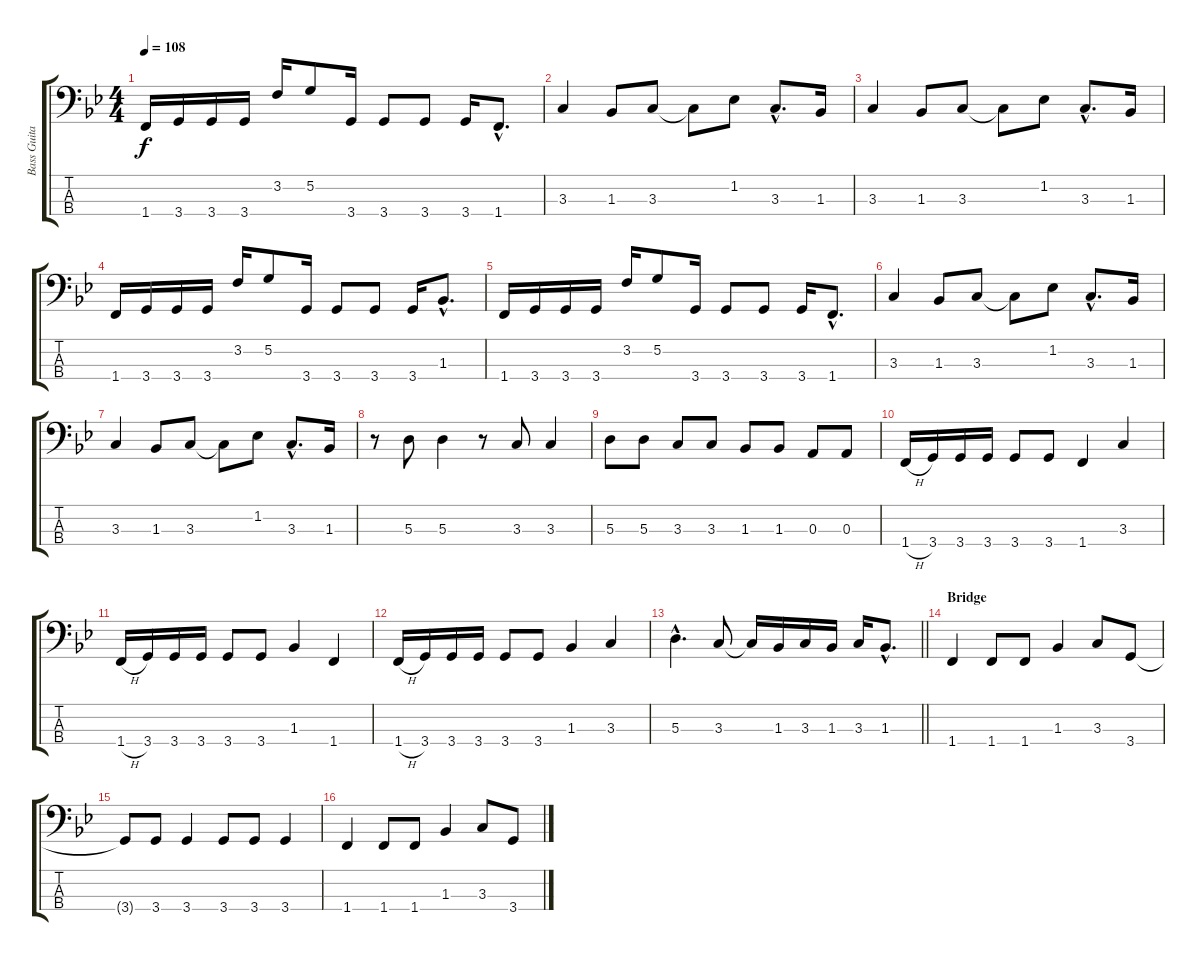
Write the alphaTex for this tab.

\track ("Bass Guitar" "Bass Guita") {instrument electricbassfinger}
\staff {score tabs}
\tuning (G2 D2 A1 E1) {hide}
\ts (4 4)
\tempo 108
\clef f4
\ks gminor
1.4.16{dy f} 3.4.16 3.4.16 3.4.16 3.2.16 5.2.8 3.4.16 3.4.8 3.4.8 3.4.16 1.4{hac}.8{d} |
3.3.4 1.3.8 3.3.8 3.3{t}.8 1.2.8 3.3{hac}.8{d} 1.3.16 |
3.3.4 1.3.8 3.3.8 3.3{t}.8 1.2.8 3.3{hac}.8{d} 1.3.16 |
1.4.16 3.4.16 3.4.16 3.4.16 3.2.16 5.2.8 3.4.16 3.4.8 3.4.8 3.4.16 1.3{hac}.8{d} |
1.4.16 3.4.16 3.4.16 3.4.16 3.2.16 5.2.8 3.4.16 3.4.8 3.4.8 3.4.16 1.4{hac}.8{d} |
3.3.4 1.3.8 3.3.8 3.3{t}.8 1.2.8 3.3{hac}.8{d} 1.3.16 |
3.3.4 1.3.8 3.3.8 3.3{t}.8 1.2.8 3.3{hac}.8{d} 1.3.16 |
r.8 5.3.8 5.3.4 r.8 3.3.8 3.3.4 |
5.3.8 5.3.8 3.3.8 3.3.8 1.3.8 1.3.8 0.3.8 0.3.8 |
1.4{h}.16 3.4.16 3.4.16 3.4.16 3.4.8 3.4.8 1.4.4 3.3.4 |
1.4{h}.16 3.4.16 3.4.16 3.4.16 3.4.8 3.4.8 1.3.4 1.4.4 |
1.4{h}.16 3.4.16 3.4.16 3.4.16 3.4.8 3.4.8 1.3.4 3.3.4 |
\barLineRight lightlight
5.3{hac}.4{d} 3.3.8 3.3{t}.16 1.3.16 3.3.16 1.3.16 3.3.16 1.3{hac}.8{d} |
\section ("" "Bridge")
1.4.4 1.4.8 1.4.8 1.3.4 3.3.8 3.4.8 |
3.4{t}.8 3.4.8 3.4.4 3.4.8 3.4.8 3.4.4 |
1.4.4 1.4.8 1.4.8 1.3.4 3.3.8 3.4.8
